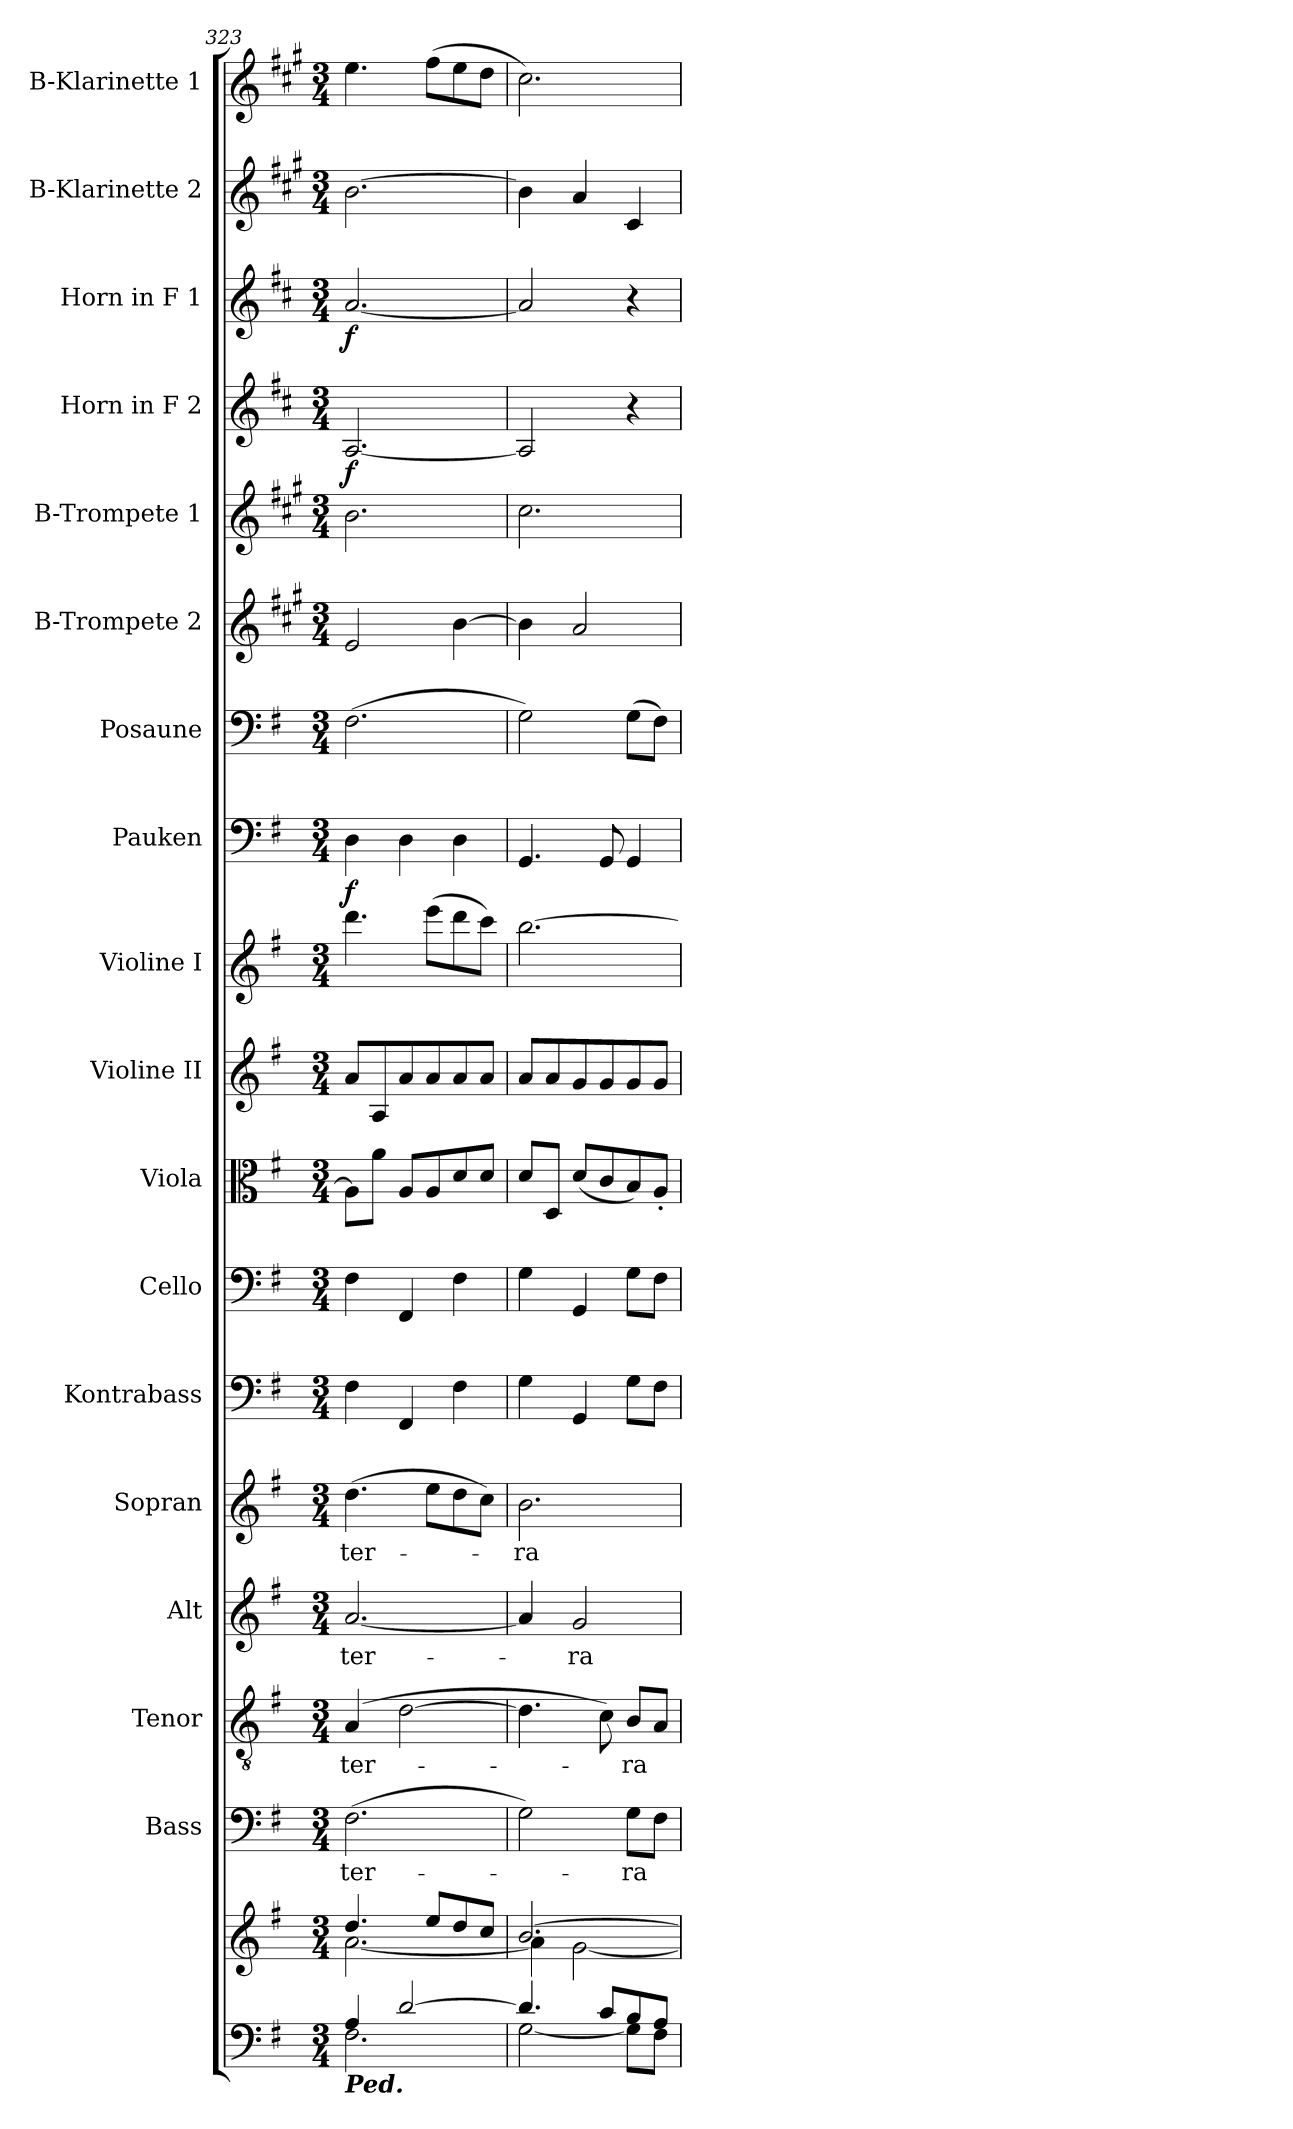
**kern	**kern	**kern	**text	**kern	**text	**kern	**text	**kern	**text	**kern	**kern	**kern	**kern	**kern	**kern	**dynam	**kern	**kern	**kern	**kern	**dynam	**kern	**dynam	**kern	**kern
*part18	*part18	*part17	*part17	*part16	*part16	*part15	*part15	*part14	*part14	*part13	*part12	*part11	*part10	*part9	*part8	*part8	*part7	*part6	*part5	*part4	*part4	*part3	*part3	*part2	*part1
*staff19	*staff18	*staff17	*staff17	*staff16	*staff16	*staff15	*staff15	*staff14	*staff14	*staff13	*staff12	*staff11	*staff10	*staff9	*staff8	*staff8	*staff7	*staff6	*staff5	*staff4	*staff4	*staff3	*staff3	*staff2	*staff1
*	*	*I"Bass	*	*I"Tenor	*	*I"Alt	*	*I"Sopran	*	*I"Kontrabass	*I"Cello	*I"Viola	*I"Violine II	*I"Violine I	*I"Pauken	*	*I"Posaune	*I"B-Trompete 2	*I"B-Trompete 1	*I"Horn in F 2	*	*I"Horn in F 1	*	*I"B-Klarinette 2	*I"B-Klarinette 1
*	*	*I'B.	*	*I'T.	*	*I'A.	*	*I'S.	*	*I'Kb.	*	*I'Vla.	*I'Vl. II	*I'Vl. I	*I'Pk.	*	*I'Pos.	*I'B Trp. 2	*I'B Trp. 1	*	*	*	*	*I'B Kl. 2	*I'B Kl. 1
*clefF4	*clefG2	*clefF4	*	*clefGv2	*	*clefG2	*	*clefG2	*	*clefF4	*clefF4	*clefC3	*clefG2	*clefG2	*clefF4	*	*clefF4	*clefG2	*clefG2	*clefG2	*	*clefG2	*	*clefG2	*clefG2
*	*	*	*	*	*	*	*	*	*	*ITrd7c12	*	*	*	*	*	*	*	*ITrd1c2	*ITrd1c2	*ITrd4c7	*	*ITrd4c7	*	*ITrd1c2	*ITrd1c2
*k[f#]	*k[f#]	*k[f#]	*	*k[f#]	*	*k[f#]	*	*k[f#]	*	*k[f#]	*k[f#]	*k[f#]	*k[f#]	*k[f#]	*k[f#]	*	*k[f#]	*k[f#]	*k[f#]	*k[f#]	*	*k[f#]	*	*k[f#]	*k[f#]
*G:	*G:	*G:	*	*G:	*	*G:	*	*G:	*	*G:	*G:	*G:	*G:	*G:	*G:	*	*G:	*G:	*G:	*G:	*	*G:	*	*G:	*G:
*M3/4	*M3/4	*M3/4	*	*M3/4	*	*M3/4	*	*M3/4	*	*M3/4	*M3/4	*M3/4	*M3/4	*M3/4	*M3/4	*	*M3/4	*M3/4	*M3/4	*M3/4	*	*M3/4	*	*M3/4	*M3/4
=323	=323	=323	=323	=323	=323	=323	=323	=323	=323	=323	=323	=323	=323	=323	=323	=323	=323	=323	=323	=323	=323	=323	=323	=323	=323
*^	*^	*	*	*	*	*	*	*	*	*	*	*	*	*	*	*	*	*	*	*	*	*	*	*	*
!LO:TX:b:Bi:t=Ped.	!	!	!	!	!	!	!	!	!	!	!	!	!	!	!	!	!	!	!	!	!	!	!	!	!	!	!
!	!	!	!	!	!LO:LY:b	!	!LO:LY:b	!	!LO:LY:b	!	!LO:LY:b	!	!	!	!	!	!	!LO:DY:b	!	!	!	!	!LO:DY:b	!	!LO:DY:b	!	!
4A/	2.F#\	4.dd/	[<2.a\	(>2.F#\	ter-	(4A/	ter-	[2.a/	ter-	(>4.dd\	ter-	4FF#\	4F#\	8A\L]	8a/L	4.ddd\	4D\	f	(>2.F#\	2d/	2.a\	[2.D/	f	[2.d/	f	[2.a\	4.dd\
.	.	.	.	.	.	.	.	.	.	.	.	.	.	8a\J	8A/	.	.	.	.	.	.	.	.	.	.	.	.
[>2d/	.	.	.	.	.	[2d\	.	.	.	.	.	4FFF#/	4FF#/	8A/L	8a/	.	4D\	.	.	.	.	.	.	.	.	.	.
.	.	8ee/L	.	.	.	.	.	.	.	8ee\L	.	.	.	8A/	8a/	(>8eee\L	.	.	.	.	.	.	.	.	.	.	(>8ee\L
.	.	8dd/	.	.	.	.	.	.	.	8dd\	.	4FF#\	4F#\	8d/	8a/	8ddd\	4D\	.	.	[4a\	.	.	.	.	.	.	8dd\
.	.	8cc/J	.	.	.	.	.	.	.	8cc\J)	.	.	.	8d/J	8a/J	8ccc\J)	.	.	.	.	.	.	.	.	.	.	8cc\J
=324	=324	=324	=324	=324	=324	=324	=324	=324	=324	=324	=324	=324	=324	=324	=324	=324	=324	=324	=324	=324	=324	=324	=324	=324	=324	=324	=324
!	!	!	!	!	!	!	!	!	!	!	!LO:LY:b	!	!	!	!	!	!	!	!	!	!	!	!	!	!	!	!
4.d/]	[<2G\	[>2.b/	4a\]	2G\)	.	4.d\]	.	4a/]	.	2.b\	-ra	4GG\	4G\	8d/L	8a/L	[2.bb\	4.GG/	.	2G\)	4a\]	2.b\	2D/]	.	2d/]	.	4a\]	2.b\)
.	.	.	.	.	.	.	.	.	.	.	.	.	.	8D/J	8a/	.	.	.	.	.	.	.	.	.	.	.	.
!	!	!	!	!	!	!	!	!	!LO:LY:b	!	!	!	!	!	!	!	!	!	!	!	!	!	!	!	!	!	!
.	.	.	[<2g\	.	.	.	.	2g/	-ra	.	.	4GGG/	4GG/	(<8d/L	8g/	.	.	.	.	2g/	.	.	.	.	.	4g/	.
8c/L	.	.	.	.	.	8c\)	.	.	.	.	.	.	.	8c/	8g/	.	8GG/	.	.	.	.	.	.	.	.	.	.
!	!	!	!	!	!LO:LY:b	!	!LO:LY:b	!	!	!	!	!	!	!	!	!	!	!	!	!	!	!	!	!	!	!	!
8B/	8G\L]	.	.	8G\L	-ra	8B/L	-ra	.	.	.	.	8GG\L	8G\L	8B/)	8g/	.	4GG/	.	(>8G\L	.	.	4r	.	4r	.	4B/	.
8A/J	8F#\J	.	.	8F#\J	.	8A/J	.	.	.	.	.	8FF#\J	8F#\J	8A'</J	8g/J	.	.	.	8F#\J)	.	.	.	.	.	.	.	.
*v	*v	*	*	*	*	*	*	*	*	*	*	*	*	*	*	*	*	*	*	*	*	*	*	*	*	*	*
*	*v	*v	*	*	*	*	*	*	*	*	*	*	*	*	*	*	*	*	*	*	*	*	*	*	*	*
=	=	=	=	=	=	=	=	=	=	=	=	=	=	=	=	=	=	=	=	=	=	=	=	=	=
*-	*-	*-	*-	*-	*-	*-	*-	*-	*-	*-	*-	*-	*-	*-	*-	*-	*-	*-	*-	*-	*-	*-	*-	*-	*-
